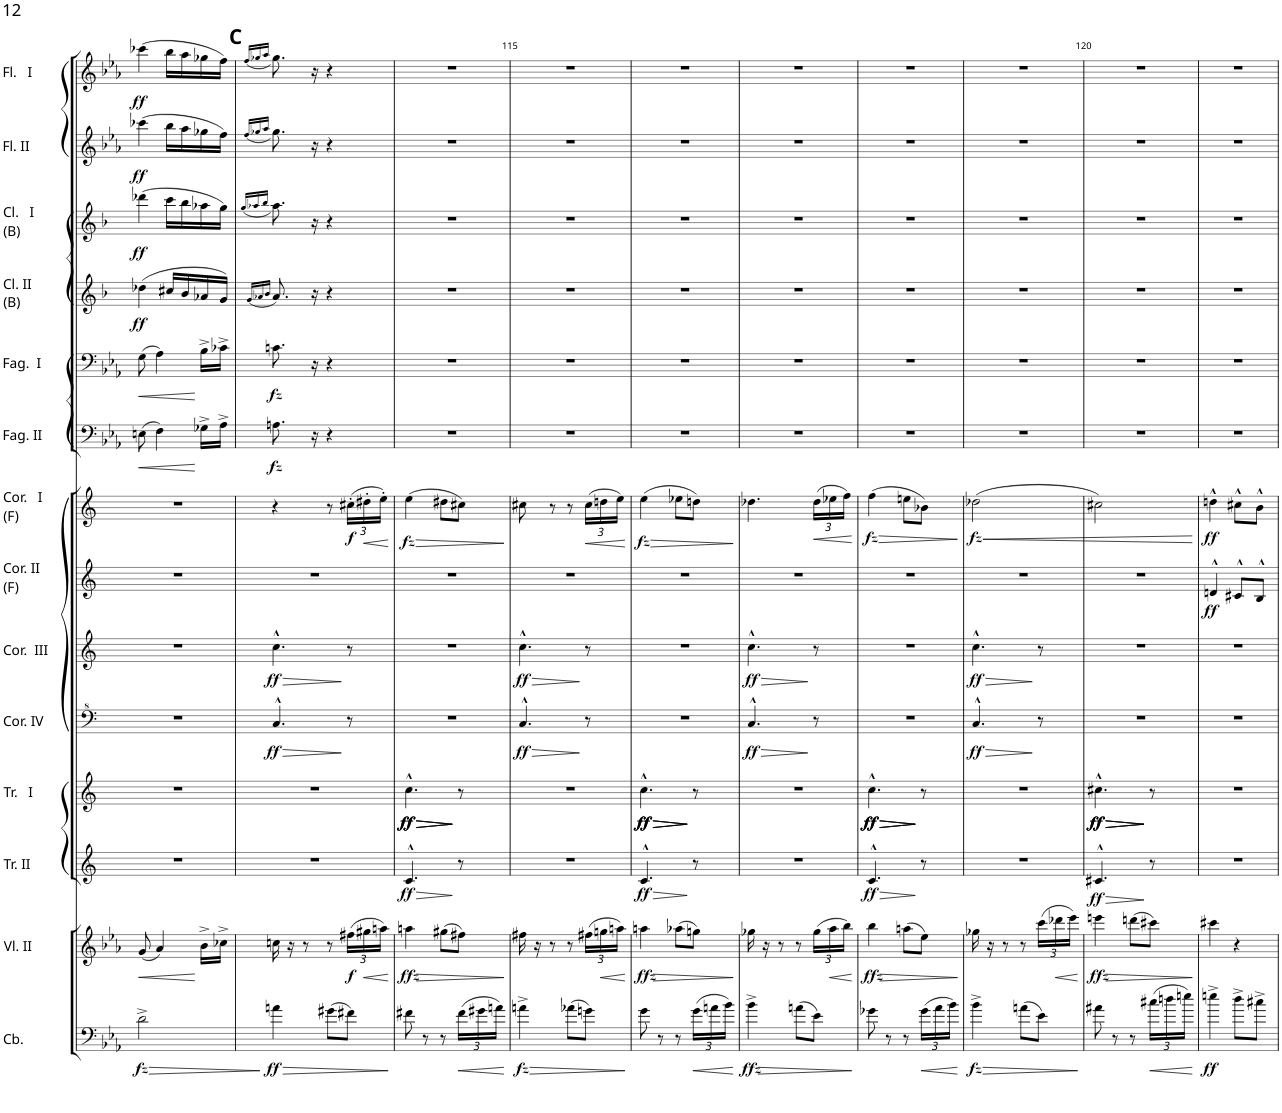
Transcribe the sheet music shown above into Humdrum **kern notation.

**kern	**dynam	**kern	**dynam	**kern	**dynam	**kern	**dynam	**kern	**dynam	**kern	**dynam	**kern	**dynam	**kern	**dynam	**kern	**dynam	**kern	**dynam	**kern	**dynam	**kern	**dynam	**kern	**dynam	**kern	**dynam
*part14	*part14	*part13	*part13	*part12	*part12	*part11	*part11	*part10	*part10	*part9	*part9	*part8	*part8	*part7	*part7	*part6	*part6	*part5	*part5	*part4	*part4	*part3	*part3	*part2	*part2	*part1	*part1
*staff14	*staff14	*staff13	*staff13	*staff12	*staff12	*staff11	*staff11	*staff10	*staff10	*staff9	*staff9	*staff8	*staff8	*staff7	*staff7	*staff6	*staff6	*staff5	*staff5	*staff4	*staff4	*staff3	*staff3	*staff2	*staff2	*staff1	*staff1
*I"Contrabassi	*	*I"Violini II	*	*I"Tromba II in Bb	*	*I"Tromba I in Bb	*	*I"Corno IV in C	*	*I"Corno III in C	*	*I"Corno II in F	*	*I"Corno I in F	*	*I"Fagotto II	*	*I"Fagotto I	*	*I"Clarinetto II in B	*	*I"Clarinetto I in B	*	*I"Flauto II	*	*I"Flauto I	*
*I'Cb.	*	*I'Vl. II	*	*I'Tr. II	*	*I'Tr.   I	*	*I'Cor. IV	*	*I'Cor.  III	*	*I'Cor. II (F)	*	*I'Cor.   I (F)	*	*I'Fag. II	*	*I'Fag.  I	*	*I'Cl. II (B)	*	*I'Cl.   I (B)	*	*I'Fl. II	*	*I'Fl.   I	*
!!LO:PB:g=z
*clefF4	*	*clefG2	*	*clefG2	*	*clefG2	*	*clefF^4	*	*clefG2	*	*clefG2	*	*clefG2	*	*clefF4	*	*clefF4	*	*clefG2	*	*clefG2	*	*clefG2	*	*clefG2	*
*Trd7c12	*	*	*	*	*	*Trd7c12	*	*Trd7c12	*	*Trd7c12	*	*Trd4c7	*	*Trd4c7	*	*	*	*	*	*Trd1c2	*	*Trd1c2	*	*	*	*	*
*k[b-e-a-]	*	*k[b-e-a-]	*	*k[]	*	*k[]	*	*k[]	*	*k[]	*	*k[]	*	*k[]	*	*k[b-e-a-]	*	*k[b-e-a-]	*	*k[b-]	*	*k[b-]	*	*k[b-e-a-]	*	*k[b-e-a-]	*
*M2/4	*	*M2/4	*	*M2/4	*	*M2/4	*	*M2/4	*	*M2/4	*	*M2/4	*	*M2/4	*	*M2/4	*	*M2/4	*	*M2/4	*	*M2/4	*	*M2/4	*	*M2/4	*
=112	=112	=112	=112	=112	=112	=112	=112	=112	=112	=112	=112	=112	=112	=112	=112	=112	=112	=112	=112	=112	=112	=112	=112	=112	=112	=112	=112
!	!LO:HP:b	!	!LO:HP:b	!	!	!	!	!	!	!	!	!	!	!	!	!	!LO:HP:b	!	!LO:HP:b	!	!	!	!	!	!	!	!
!	!LO:DY:n=1:b	!	!	!	!	!	!	!	!	!	!	!	!	!	!	!	!	!	!	!	!LO:DY:b	!	!LO:DY:b	!	!LO:DY:b	!	!LO:DY:b
2d^\	> fz	(8g/	<	2r	.	2r	.	2r	.	2r	.	2r	.	2r	.	(8En\	<	(8G\	<	(4dd-X\	ff	(4ddd-X\	ff	(4ccc-X\	ff	(4ccc-X\	ff
.	.	4a-/)	.	.	.	.	.	.	.	.	.	.	.	.	.	4F\)	.	4A-\)	.	.	.	.	.	.	.	.	.
.	.	.	.	.	.	.	.	.	.	.	.	.	.	.	.	.	.	.	.	16cc#X/LL	.	16ccc\LL	.	16bb-\LL	.	16bb-\LL	.
.	.	.	.	.	.	.	.	.	.	.	.	.	.	.	.	.	.	.	.	16b-/	.	16bb-\	.	16aa-\	.	16aa-\	.
.	.	16b-^\LL	[	.	.	.	.	.	.	.	.	.	.	.	.	16G-X^\LL	[	16B-^\LL	[	16a-X/	.	16aa-X\	.	16gg-X\	.	16gg-X\	.
.	.	16cc-X^\JJ	.	.	.	.	.	.	.	.	.	.	.	.	.	16A-^\JJ	.	16c-X^\JJ	.	16g/JJ)	.	16gg\JJ)	.	16ff\JJ)	.	16ff\JJ)	.
.	]	.	.	.	.	.	.	.	.	.	.	.	.	.	.	.	.	.	.	.	.	.	.	.	.	.	.
!!LO:REH:place=s1:a:B:cj:enc=none:fs=18:t=C
=113	=113	=113	=113	=113	=113	=113	=113	=113	=113	=113	=113	=113	=113	=113	=113	=113	=113	=113	=113	=113	=113	=113	=113	=113	=113	=113	=113
.	.	.	.	.	.	.	.	.	.	.	.	.	.	.	.	.	.	.	.	(16qg/LL	.	(16qgg/LL	.	(16qff/LL	.	(16qff/LL	.
.	.	.	.	.	.	.	.	.	.	.	.	.	.	.	.	.	.	.	.	16qa-X/	.	16qaa-X/	.	16qgg-X/	.	16qgg-X/	.
.	.	.	.	.	.	.	.	.	.	.	.	.	.	.	.	.	.	.	.	16qb-/JJ	.	16qbb-/JJ	.	16qaa-/JJ	.	16qaa-/JJ	.
!	!LO:HP:b	!	!	!	!	!	!	!	!LO:HP:b	!	!LO:HP:b	!	!	!	!	!	!	!	!	!	!	!	!	!	!	!	!
!	!LO:DY:n=1:b	!	!	!	!	!	!	!	!LO:DY:n=1:b	!	!LO:DY:n=1:b	!	!	!	!	!	!LO:DY:b	!	!LO:DY:b	!	!	!	!	!	!	!	!
4an\	> ff	16ccn\	.	2r	.	2r	.	4.c^^/	> ff	4.cc^^\	> ff	2r	.	4r	.	8.An\	fz	8.cn\	fz	8.a-/)	.	8.aa-\)	.	8.gg-\)	.	8.gg-\)	.
.	.	16r	.	.	.	.	.	.	.	.	.	.	.	.	.	.	.	.	.	.	.	.	.	.	.	.	.
.	.	8r	.	.	.	.	.	.	.	.	.	.	.	.	.	.	.	.	.	.	.	.	.	.	.	.	.
.	.	.	.	.	.	.	.	.	.	.	.	.	.	.	.	16r	.	16r	.	16r	.	16r	.	16r	.	16r	.
(8g#X\L	.	8r	.	.	.	.	.	.	.	.	.	.	.	8r	.	4r	.	4r	.	4r	.	4r	.	4r	.	4r	.
*	*	*Xbrackettup	*	*	*	*	*	*	*	*	*	*	*	*Xbrackettup	*	*	*	*	*	*	*	*	*	*	*	*	*
!	!	!	!LO:DY:b	!	!	!	!	!	!	!	!	!	!	!	!LO:DY:b	!	!	!	!	!	!	!	!	!	!	!	!
8f#X\J)	.	(24ff#X\LL	f	.	.	.	.	8r	]	8r	]	.	.	(24cc#X'\LL	f	.	.	.	.	.	.	.	.	.	.	.	.
!	!	!	!LO:HP:b	!	!	!	!	!	!	!	!	!	!	!	!LO:HP:b	!	!	!	!	!	!	!	!	!	!	!	!
.	.	24gg#X\	<	.	.	.	.	.	.	.	.	.	.	24dd#X'\	<	.	.	.	.	.	.	.	.	.	.	.	.
.	.	24aan\JJ)	.	.	.	.	.	.	.	.	.	.	.	24ee'\JJ)	.	.	.	.	.	.	.	.	.	.	.	.	.
.	]	.	[	.	.	.	.	.	.	.	.	.	.	.	[	.	.	.	.	.	.	.	.	.	.	.	.
=114	=114	=114	=114	=114	=114	=114	=114	=114	=114	=114	=114	=114	=114	=114	=114	=114	=114	=114	=114	=114	=114	=114	=114	=114	=114	=114	=114
!	!	!	!LO:HP:b	!	!LO:HP:b	!	!LO:HP:b	!	!	!	!	!	!	!	!	!	!	!	!	!	!	!	!	!	!	!	!
!	!	!	!	!	!	!	!LO:HP:n=1:b	!	!	!	!	!	!	!	!	!	!	!	!	!	!	!	!	!	!	!	!
!	!	!	!LO:DY:n=1:b	!	!LO:DY:n=1:b	!	!LO:HP:n=1:b	!	!	!	!	!	!	!	!LO:HP:b	!	!	!	!	!	!	!	!	!	!	!	!
!	!	!	!	!	!	!	!LO:DY:n=1:b	!	!	!	!	!	!	!	!	!	!	!	!	!	!	!	!	!	!	!	!
!	!	!	!	!	!	!	!LO:DY:n=2:b	!	!	!	!	!	!	!	!	!	!	!	!	!	!	!	!	!	!	!	!
!	!	!	!	!	!	!	!LO:DY:n=3:b	!	!	!	!	!	!	!	!LO:DY:n=1:b	!	!	!	!	!	!	!	!	!	!	!	!
8f#X\	.	4aan\	> other-dynamics	4.c^^/	> ff	4.cc^^\	> > > ff ff ff	2r	.	2r	.	2r	.	(4ee\	> fz	2r	.	2r	.	2r	.	2r	.	2r	.	2r	.
8r	.	.	.	.	.	.	.	.	.	.	.	.	.	.	.	.	.	.	.	.	.	.	.	.	.	.	.
8r	.	(8gg#X\L	.	.	.	.	.	.	.	.	.	.	.	8dd#X\L	.	.	.	.	.	.	.	.	.	.	.	.	.
*Xbrackettup	*	*	*	*	*	*	*	*	*	*	*	*	*	*	*	*	*	*	*	*	*	*	*	*	*	*	*
!	!LO:HP:b	!	!	!	!	!	!	!	!	!	!	!	!	!	!	!	!	!	!	!	!	!	!	!	!	!	!
(24f#\LL	<	8ff#X\J)	.	8r	]	8r	]	.	.	.	.	.	.	8cc#X\J)	.	.	.	.	.	.	.	.	.	.	.	.	.
24g#X\	.	.	.	.	.	.	.	.	.	.	.	.	.	.	.	.	.	.	.	.	.	.	.	.	.	.	.
24an\JJ)	.	.	.	.	.	.	.	.	.	.	.	.	.	.	.	.	.	.	.	.	.	.	.	.	.	.	.
.	[	.	]	.	.	.	]	.	.	.	.	.	.	.	]	.	.	.	.	.	.	.	.	.	.	.	.
=115	=115	=115	=115	=115	=115	=115	=115	=115	=115	=115	=115	=115	=115	=115	=115	=115	=115	=115	=115	=115	=115	=115	=115	=115	=115	=115	=115
!	!LO:HP:b	!	!	!	!	!	!	!	!LO:HP:b	!	!LO:HP:b	!	!	!	!	!	!	!	!	!	!	!	!	!	!	!	!
!	!LO:DY:n=1:b	!	!	!	!	!	!	!	!LO:DY:n=1:b	!	!LO:DY:n=1:b	!	!	!	!	!	!	!	!	!	!	!	!	!	!	!	!
4an^\	> fz	16ff#X\	.	2r	.	2r	.	4.c^^/	> ff	4.cc^^\	> ff	2r	.	8cc#X\	.	2r	.	2r	.	2r	.	2r	.	2r	.	2r	.
.	.	16r	.	.	.	.	.	.	.	.	.	.	.	.	.	.	.	.	.	.	.	.	.	.	.	.	.
.	.	8r	.	.	.	.	.	.	.	.	.	.	.	8r	.	.	.	.	.	.	.	.	.	.	.	.	.
(8a-X\L	.	8r	.	.	.	.	.	.	.	.	.	.	.	8r	.	.	.	.	.	.	.	.	.	.	.	.	.
!	!	!	!	!	!	!	!	!	!	!	!	!	!	!	!LO:HP:b	!	!	!	!	!	!	!	!	!	!	!	!
8gn\J)	.	(24ff#X\LL	.	.	.	.	.	8r	]	8r	]	.	.	(24cc#\LL	<	.	.	.	.	.	.	.	.	.	.	.	.
!	!	!	!LO:HP:b	!	!	!	!	!	!	!	!	!	!	!	!	!	!	!	!	!	!	!	!	!	!	!	!
.	.	24ggn\	<	.	.	.	.	.	.	.	.	.	.	24ddn\	.	.	.	.	.	.	.	.	.	.	.	.	.
.	.	24aan\JJ)	.	.	.	.	.	.	.	.	.	.	.	24ee\JJ)	.	.	.	.	.	.	.	.	.	.	.	.	.
.	]	.	[	.	.	.	]	.	.	.	.	.	.	.	[	.	.	.	.	.	.	.	.	.	.	.	.
=116	=116	=116	=116	=116	=116	=116	=116	=116	=116	=116	=116	=116	=116	=116	=116	=116	=116	=116	=116	=116	=116	=116	=116	=116	=116	=116	=116
!	!	!	!LO:HP:b	!	!LO:HP:b	!	!LO:HP:b	!	!	!	!	!	!	!	!	!	!	!	!	!	!	!	!	!	!	!	!
!	!	!	!	!	!	!	!LO:HP:n=1:b	!	!	!	!	!	!	!	!	!	!	!	!	!	!	!	!	!	!	!	!
!	!	!	!LO:DY:n=1:b	!	!LO:DY:n=1:b	!	!LO:HP:n=1:b	!	!	!	!	!	!	!	!LO:HP:b	!	!	!	!	!	!	!	!	!	!	!	!
!	!	!	!	!	!	!	!LO:DY:n=1:b	!	!	!	!	!	!	!	!	!	!	!	!	!	!	!	!	!	!	!	!
!	!	!	!	!	!	!	!LO:DY:n=2:b	!	!	!	!	!	!	!	!	!	!	!	!	!	!	!	!	!	!	!	!
!	!	!	!	!	!	!	!LO:DY:n=3:b	!	!	!	!	!	!	!	!LO:DY:n=1:b	!	!	!	!	!	!	!	!	!	!	!	!
8g\	.	4aan\	> other-dynamics	4.c^^/	> ff	4.cc^^\	> > > ff ff ff	2r	.	2r	.	2r	.	(4ee\	> fz	2r	.	2r	.	2r	.	2r	.	2r	.	2r	.
8r	.	.	.	.	.	.	.	.	.	.	.	.	.	.	.	.	.	.	.	.	.	.	.	.	.	.	.
8r	.	(8aa-X\L	.	.	.	.	.	.	.	.	.	.	.	8ee-X\L	.	.	.	.	.	.	.	.	.	.	.	.	.
!	!LO:HP:b	!	!	!	!	!	!	!	!	!	!	!	!	!	!	!	!	!	!	!	!	!	!	!	!	!	!
(24g\LL	<	8ggn\J)	.	8r	]	8r	]	.	.	.	.	.	.	8ddn\J)	.	.	.	.	.	.	.	.	.	.	.	.	.
24an\	.	.	.	.	.	.	.	.	.	.	.	.	.	.	.	.	.	.	.	.	.	.	.	.	.	.	.
24b-\JJ)	.	.	.	.	.	.	.	.	.	.	.	.	.	.	.	.	.	.	.	.	.	.	.	.	.	.	.
.	[	.	]	.	.	.	]	.	.	.	.	.	.	.	]	.	.	.	.	.	.	.	.	.	.	.	.
=117	=117	=117	=117	=117	=117	=117	=117	=117	=117	=117	=117	=117	=117	=117	=117	=117	=117	=117	=117	=117	=117	=117	=117	=117	=117	=117	=117
!	!LO:HP:b	!	!	!	!	!	!	!	!LO:HP:b	!	!LO:HP:b	!	!	!	!	!	!	!	!	!	!	!	!	!	!	!	!
!	!LO:DY:n=1:b	!	!	!	!	!	!	!	!LO:DY:n=1:b	!	!LO:DY:n=1:b	!	!	!	!	!	!	!	!	!	!	!	!	!	!	!	!
4b-^\	> other-dynamics	16gg-X\	.	2r	.	2r	.	4.c^^/	> ff	4.cc^^\	> ff	2r	.	4.dd-X\	.	2r	.	2r	.	2r	.	2r	.	2r	.	2r	.
.	.	16r	.	.	.	.	.	.	.	.	.	.	.	.	.	.	.	.	.	.	.	.	.	.	.	.	.
.	.	8r	.	.	.	.	.	.	.	.	.	.	.	.	.	.	.	.	.	.	.	.	.	.	.	.	.
(8an\L	.	8r	.	.	.	.	.	.	.	.	.	.	.	.	.	.	.	.	.	.	.	.	.	.	.	.	.
!	!	!	!	!	!	!	!	!	!	!	!	!	!	!	!LO:HP:b	!	!	!	!	!	!	!	!	!	!	!	!
8e-\J)	.	(24gg-\LL	.	.	.	.	.	8r	]	8r	]	.	.	(24dd-\LL	<	.	.	.	.	.	.	.	.	.	.	.	.
!	!	!	!LO:HP:b	!	!	!	!	!	!	!	!	!	!	!	!	!	!	!	!	!	!	!	!	!	!	!	!
.	.	24aa-\	<	.	.	.	.	.	.	.	.	.	.	24ee-X\	.	.	.	.	.	.	.	.	.	.	.	.	.
.	.	24bb-\JJ)	.	.	.	.	.	.	.	.	.	.	.	24ff\JJ)	.	.	.	.	.	.	.	.	.	.	.	.	.
.	]	.	[	.	.	.	]	.	.	.	.	.	.	.	[	.	.	.	.	.	.	.	.	.	.	.	.
=118	=118	=118	=118	=118	=118	=118	=118	=118	=118	=118	=118	=118	=118	=118	=118	=118	=118	=118	=118	=118	=118	=118	=118	=118	=118	=118	=118
!	!	!	!LO:HP:b	!	!LO:HP:b	!	!LO:HP:b	!	!	!	!	!	!	!	!	!	!	!	!	!	!	!	!	!	!	!	!
!	!	!	!	!	!	!	!LO:HP:n=1:b	!	!	!	!	!	!	!	!	!	!	!	!	!	!	!	!	!	!	!	!
!	!	!	!LO:DY:n=1:b	!	!LO:DY:n=1:b	!	!LO:HP:n=1:b	!	!	!	!	!	!	!	!LO:HP:b	!	!	!	!	!	!	!	!	!	!	!	!
!	!	!	!	!	!	!	!LO:DY:n=1:b	!	!	!	!	!	!	!	!	!	!	!	!	!	!	!	!	!	!	!	!
!	!	!	!	!	!	!	!LO:DY:n=2:b	!	!	!	!	!	!	!	!	!	!	!	!	!	!	!	!	!	!	!	!
!	!	!	!	!	!	!	!LO:DY:n=3:b	!	!	!	!	!	!	!	!LO:DY:n=1:b	!	!	!	!	!	!	!	!	!	!	!	!
8g-X\	.	4bb-\	> other-dynamics	4.c^^/	> ff	4.cc^^\	> > > ff ff ff	2r	.	2r	.	2r	.	(4ff\	> fz	2r	.	2r	.	2r	.	2r	.	2r	.	2r	.
8r	.	.	.	.	.	.	.	.	.	.	.	.	.	.	.	.	.	.	.	.	.	.	.	.	.	.	.
8r	.	(8aan\L	.	.	.	.	.	.	.	.	.	.	.	8een\L	.	.	.	.	.	.	.	.	.	.	.	.	.
!	!LO:HP:b	!	!	!	!	!	!	!	!	!	!	!	!	!	!	!	!	!	!	!	!	!	!	!	!	!	!
(24g-\LL	<	8ee-\J)	.	8r	]	8r	]	.	.	.	.	.	.	8b-X\J)	.	.	.	.	.	.	.	.	.	.	.	.	.
24a-\	.	.	.	.	.	.	.	.	.	.	.	.	.	.	.	.	.	.	.	.	.	.	.	.	.	.	.
24b-\JJ)	.	.	.	.	.	.	.	.	.	.	.	.	.	.	.	.	.	.	.	.	.	.	.	.	.	.	.
.	[	.	]	.	.	.	]	.	.	.	.	.	.	.	]	.	.	.	.	.	.	.	.	.	.	.	.
=119	=119	=119	=119	=119	=119	=119	=119	=119	=119	=119	=119	=119	=119	=119	=119	=119	=119	=119	=119	=119	=119	=119	=119	=119	=119	=119	=119
!	!LO:HP:b	!	!	!	!	!	!	!	!LO:HP:b	!	!LO:HP:b	!	!	!	!LO:HP:b	!	!	!	!	!	!	!	!	!	!	!	!
!	!LO:DY:n=1:b	!	!	!	!	!	!	!	!LO:DY:n=1:b	!	!LO:DY:n=1:b	!	!	!	!LO:DY:n=1:b	!	!	!	!	!	!	!	!	!	!	!	!
4b-^\	> fz	16gg-X\	.	2r	.	2r	.	4.c^^/	> ff	4.cc^^\	> ff	2r	.	(2dd-X\	< fz	2r	.	2r	.	2r	.	2r	.	2r	.	2r	.
.	.	16r	.	.	.	.	.	.	.	.	.	.	.	.	.	.	.	.	.	.	.	.	.	.	.	.	.
.	.	8r	.	.	.	.	.	.	.	.	.	.	.	.	.	.	.	.	.	.	.	.	.	.	.	.	.
(8an\L	.	8r	.	.	.	.	.	.	.	.	.	.	.	.	.	.	.	.	.	.	.	.	.	.	.	.	.
8e-\J)	.	(24ccc\LL	.	.	.	.	.	8r	]	8r	]	.	.	.	.	.	.	.	.	.	.	.	.	.	.	.	.
!	!	!	!LO:HP:b	!	!	!	!	!	!	!	!	!	!	!	!	!	!	!	!	!	!	!	!	!	!	!	!
.	.	24ddd-X\	<	.	.	.	.	.	.	.	.	.	.	.	.	.	.	.	.	.	.	.	.	.	.	.	.
.	.	24eee-\JJ)	.	.	.	.	.	.	.	.	.	.	.	.	.	.	.	.	.	.	.	.	.	.	.	.	.
.	]	.	[	.	.	.	]	.	.	.	.	.	.	.	.	.	.	.	.	.	.	.	.	.	.	.	.
=120	=120	=120	=120	=120	=120	=120	=120	=120	=120	=120	=120	=120	=120	=120	=120	=120	=120	=120	=120	=120	=120	=120	=120	=120	=120	=120	=120
!	!	!	!LO:HP:b	!	!LO:HP:b	!	!LO:HP:b	!	!	!	!	!	!	!	!	!	!	!	!	!	!	!	!	!	!	!	!
!	!	!	!	!	!	!	!LO:HP:n=1:b	!	!	!	!	!	!	!	!	!	!	!	!	!	!	!	!	!	!	!	!
!	!	!	!LO:DY:n=1:b	!	!LO:DY:n=1:b	!	!LO:HP:n=1:b	!	!	!	!	!	!	!	!	!	!	!	!	!	!	!	!	!	!	!	!
!	!	!	!	!	!	!	!LO:DY:n=1:b	!	!	!	!	!	!	!	!	!	!	!	!	!	!	!	!	!	!	!	!
!	!	!	!	!	!	!	!LO:DY:n=2:b	!	!	!	!	!	!	!	!	!	!	!	!	!	!	!	!	!	!	!	!
!	!	!	!	!	!	!	!LO:DY:n=3:b	!	!	!	!	!	!	!	!	!	!	!	!	!	!	!	!	!	!	!	!
8a#X\	.	4eeen\	> other-dynamics	4.c#X^^/	> ff	4.cc#X^^\	> > > ff ff ff	2r	.	2r	.	2r	.	2cc#X\)	.	2r	.	2r	.	2r	.	2r	.	2r	.	2r	.
8r	.	.	.	.	.	.	.	.	.	.	.	.	.	.	.	.	.	.	.	.	.	.	.	.	.	.	.
8r	.	(8dddn\L	.	.	.	.	.	.	.	.	.	.	.	.	.	.	.	.	.	.	.	.	.	.	.	.	.
!	!LO:HP:b	!	!	!	!	!	!	!	!	!	!	!	!	!	!	!	!	!	!	!	!	!	!	!	!	!	!
(24cc#X\LL	<	8ccc#X\J)	.	8r	]	8r	]	.	.	.	.	.	.	.	.	.	.	.	.	.	.	.	.	.	.	.	.
24ddn\	.	.	.	.	.	.	.	.	.	.	.	.	.	.	.	.	.	.	.	.	.	.	.	.	.	.	.
24een\JJ)	.	.	.	.	.	.	.	.	.	.	.	.	.	.	.	.	.	.	.	.	.	.	.	.	.	.	.
.	[	.	]	.	.	.	]	.	.	.	.	.	.	.	[	.	.	.	.	.	.	.	.	.	.	.	.
=121	=121	=121	=121	=121	=121	=121	=121	=121	=121	=121	=121	=121	=121	=121	=121	=121	=121	=121	=121	=121	=121	=121	=121	=121	=121	=121	=121
!	!LO:DY:b	!	!	!	!	!	!	!	!	!	!	!	!LO:DY:b	!	!LO:DY:b	!	!	!	!	!	!	!	!	!	!	!	!
4een^\	ff	4ccc#X\	.	2r	.	2r	.	2r	.	2r	.	4dn^^/	ff	4ddn^^\	ff	2r	.	2r	.	2r	.	2r	.	2r	.	2r	.
8dd^\L	.	4r	.	.	.	.	.	.	.	.	.	8c#X^^/L	.	8cc#X^^\L	.	.	.	.	.	.	.	.	.	.	.	.	.
8cc#X^\J	.	.	.	.	.	.	.	.	.	.	.	8B^^/J	.	8b^^\J	.	.	.	.	.	.	.	.	.	.	.	.	.
.	.	.	.	.	.	.	]	.	.	.	.	.	.	.	.	.	.	.	.	.	.	.	.	.	.	.	.
=	=	=	=	=	=	=	=	=	=	=	=	=	=	=	=	=	=	=	=	=	=	=	=	=	=	=	=
*-	*-	*-	*-	*-	*-	*-	*-	*-	*-	*-	*-	*-	*-	*-	*-	*-	*-	*-	*-	*-	*-	*-	*-	*-	*-	*-	*-
